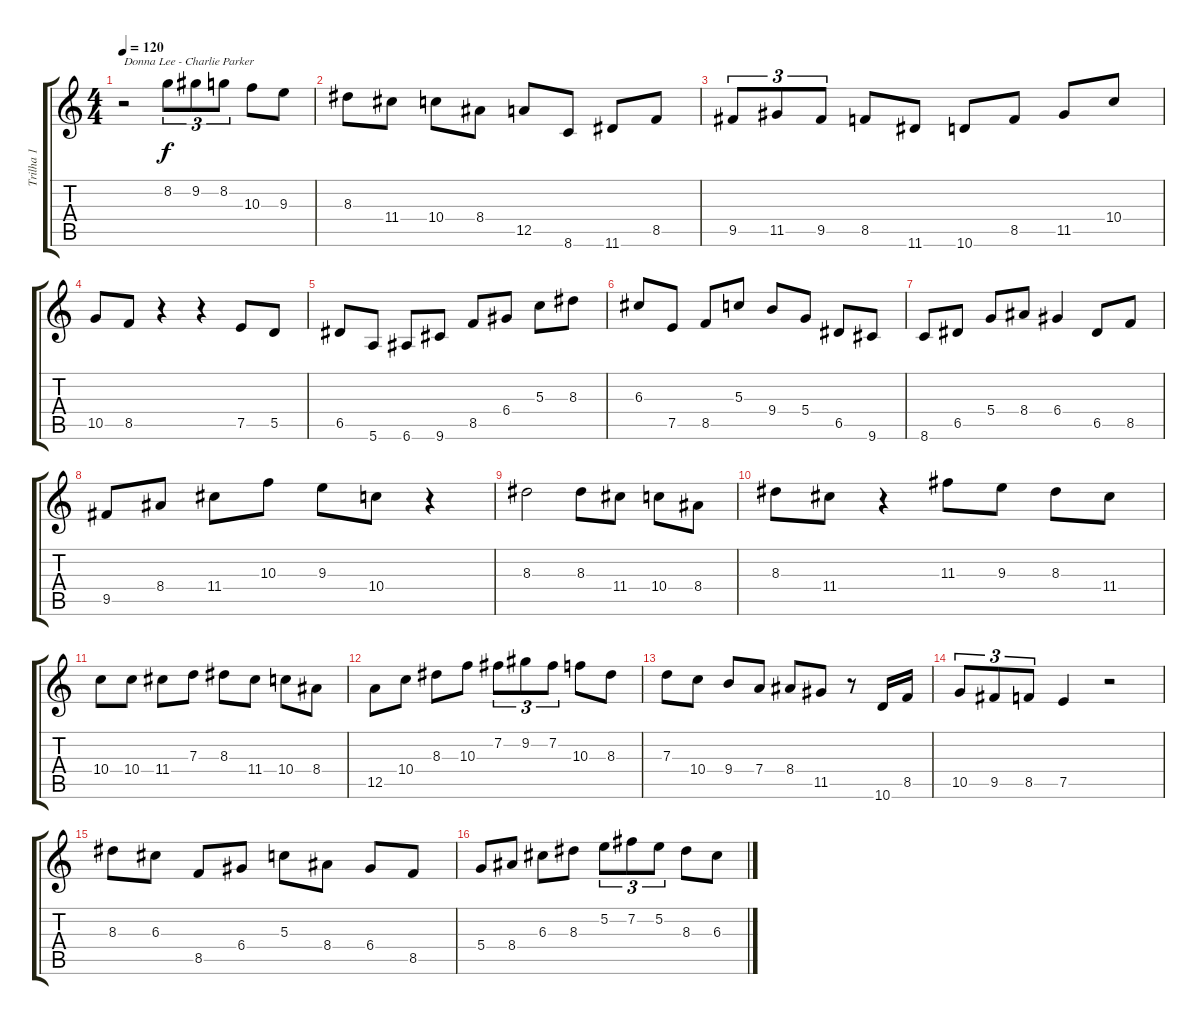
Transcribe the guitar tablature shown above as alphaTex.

\track ("Trilha 1" "Trilha 1") {instrument acousticguitarnylon}
\staff {score tabs}
\tuning (E4 B3 G3 D3 A2 E2) {hide}
\ts (4 4)
\tempo 120
\clef g2
\ks c
r.2{txt "Donna Lee - Charlie Parker" dy f instrument acousticguitarnylon} 8.2.8{tu (3 2)} 9.2.8{tu (3 2)} 8.2.8{tu (3 2)} 10.3.8 9.3.8 |
8.3.8 11.4.8 10.4.8 8.4.8 12.5.8 8.6.8 11.6.8 8.5.8 |
9.5.8{tu (3 2)} 11.5.8{tu (3 2)} 9.5.8{tu (3 2)} 8.5.8 11.6.8 10.6.8 8.5.8 11.5.8 10.4.8 |
10.5.8 8.5.8 r.4 r.4 7.5.8 5.5.8 |
6.5.8 5.6.8 6.6.8 9.6.8 8.5.8 6.4.8 5.3.8 8.3.8 |
6.3.8 7.5.8 8.5.8 5.3.8 9.4.8 5.4.8 6.5.8 9.6.8 |
8.6.8 6.5.8 5.4.8 8.4.8 6.4.4 6.5.8 8.5.8 |
9.5.8 8.4.8 11.4.8 10.3.8 9.3.8 10.4.8 r.4 |
8.3.2 8.3.8 11.4.8 10.4.8 8.4.8 |
8.3.8 11.4.8 r.4 11.3.8 9.3.8 8.3.8 11.4.8 |
10.4.8 10.4.8 11.4.8 7.3.8 8.3.8 11.4.8 10.4.8 8.4.8 |
12.5.8 10.4.8 8.3.8 10.3.8 7.2.8{tu (3 2)} 9.2.8{tu (3 2)} 7.2.8{tu (3 2)} 10.3.8 8.3.8 |
7.3.8 10.4.8 9.4.8 7.4.8 8.4.8 11.5.8 r.8 10.6.16 8.5.16 |
10.5.8{tu (3 2)} 9.5.8{tu (3 2)} 8.5.8{tu (3 2)} 7.5.4 r.2 |
8.3.8 6.3.8 8.5.8 6.4.8 5.3.8 8.4.8 6.4.8 8.5.8 |
5.4.8 8.4.8 6.3.8 8.3.8 5.2.8{tu (3 2)} 7.2.8{tu (3 2)} 5.2.8{tu (3 2)} 8.3.8 6.3.8
